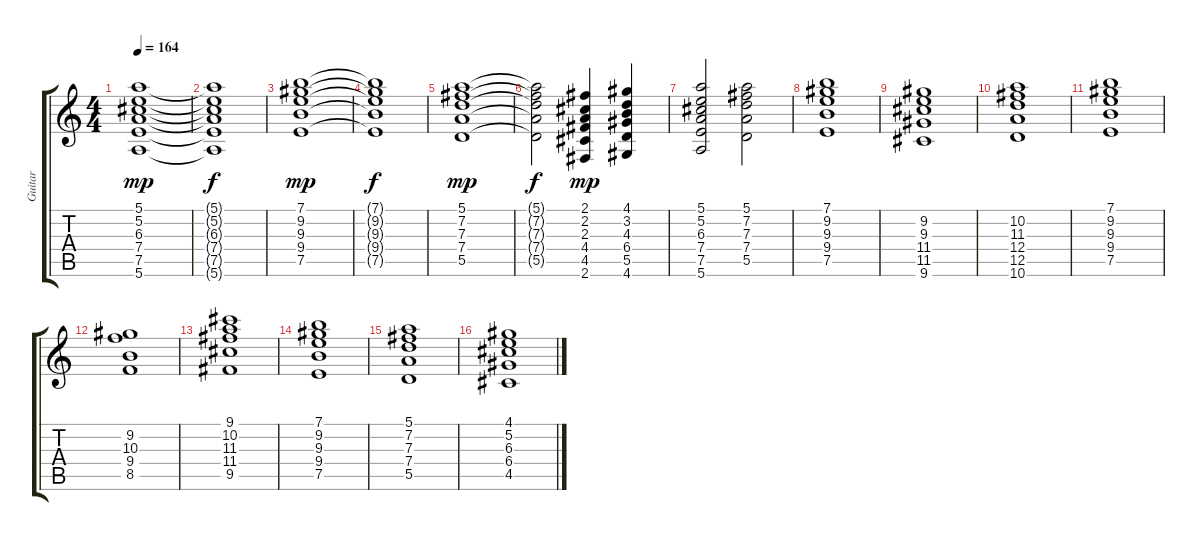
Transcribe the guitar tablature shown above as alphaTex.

\track ("Guitar" "Guitar") {instrument distortionguitar}
\staff {score tabs}
\tuning (E4 B3 G3 D3 A2 E2) {hide}
\ts (4 4)
\tempo 164
\clef g2
\ks c
(5.1 5.2 6.3 7.4 7.5 5.6).1{dy mp} |
(5.1{t} 5.2{t} 6.3{t} 7.4{t} 7.5{t} 5.6{t}).1{dy f} |
(7.1 9.2 9.3 9.4 7.5).1{dy mp} |
(7.1{t} 9.2{t} 9.3{t} 9.4{t} 7.5{t}).1{dy f} |
(5.1 7.2 7.3 7.4 5.5).1{dy mp} |
(5.1{t} 7.2{t} 7.3{t} 7.4{t} 5.5{t}).2{dy f} (2.1 2.2 2.3 4.4 4.5 2.6).4{dy mp} (4.1 3.2 4.3 6.4 5.5 4.6).4 |
(5.1 5.2 6.3 7.4 7.5 5.6).2 (5.1 7.2 7.3 7.4 5.5).2 |
(7.1 9.2 9.3 9.4 7.5).1 |
(9.2 9.3 11.4 11.5 9.6).1 |
(10.2 11.3 12.4 12.5 10.6).1 |
(7.1 9.2 9.3 9.4 7.5).1 |
(9.2 10.3 9.4 8.5).1 |
(9.1 10.2 11.3 11.4 9.5).1 |
(7.1 9.2 9.3 9.4 7.5).1 |
(5.1 7.2 7.3 7.4 5.5).1 |
(4.1 5.2 6.3 6.4 4.5).1
